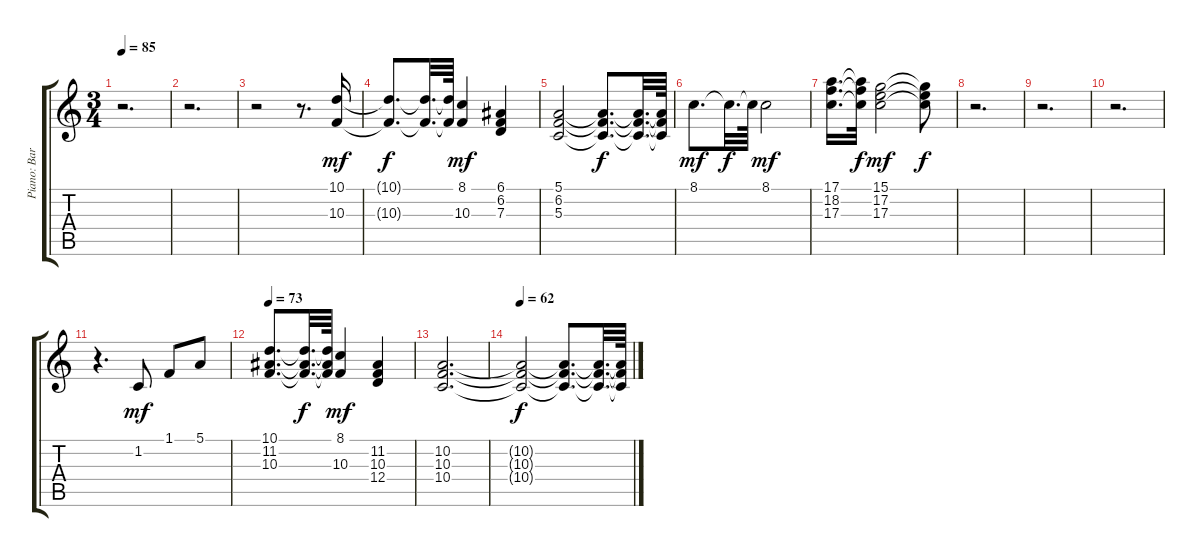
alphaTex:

\track ("Piano: Barry Beckett" "Piano: Bar") {instrument brightacousticpiano}
\staff {score tabs}
\tuning (E4 B3 G3 D3 A2 E2) {hide}
\ts (3 4)
\tempo 85
\clef g2
\ks c
r.2{d dy f} |
r.2{d} |
r.2 r.8{d} (10.1 10.3).16{dy mf} |
(10.1{t} 10.3{t}).8{d dy f} (10.1{t} 10.3{t}).32{d} (10.1{t} 10.3{t}).64 (8.1 10.3).4{dy mf} (6.1 6.2 7.3).4 |
(5.1 6.2 5.3).2 (5.1{t} 6.2{t} 5.3{t}).8{d dy f} (5.1{t} 6.2{t} 5.3{t}).32{d} (5.1{t} 6.2{t} 5.3{t}).64 |
8.1.8{d dy mf} 8.1{t}.32{d dy f} 8.1{t}.64 8.1.2{dy mf} |
(17.1 18.2 17.3).16{d} (17.1{t} 18.2{t} 17.3{t}).32{dy f} (15.1 17.2 17.3).2{dy mf} (15.1{t} 17.2{t} 17.3{t}).8{dy f} |
r.2{d} |
r.2{d} |
r.2{d} |
r.4{d} 1.2.8{dy mf} 1.1.8 5.1.8 |
\tempo 73
(10.1 11.2 10.3).8{d} (10.1{t} 11.2{t} 10.3{t}).32{d dy f} (10.1{t} 11.2{t} 10.3{t}).64 (8.1 10.3).4{dy mf} (11.2 10.3 12.4).4 |
(10.2 10.3 10.4).2{d} |
\tempo 62
(10.2{t} 10.3{t} 10.4{t}).2{dy f} (10.2{t} 10.3{t} 10.4{t}).8{d} (10.2{t} 10.3{t} 10.4{t}).32{d} (10.2{t} 10.3{t} 10.4{t}).64
